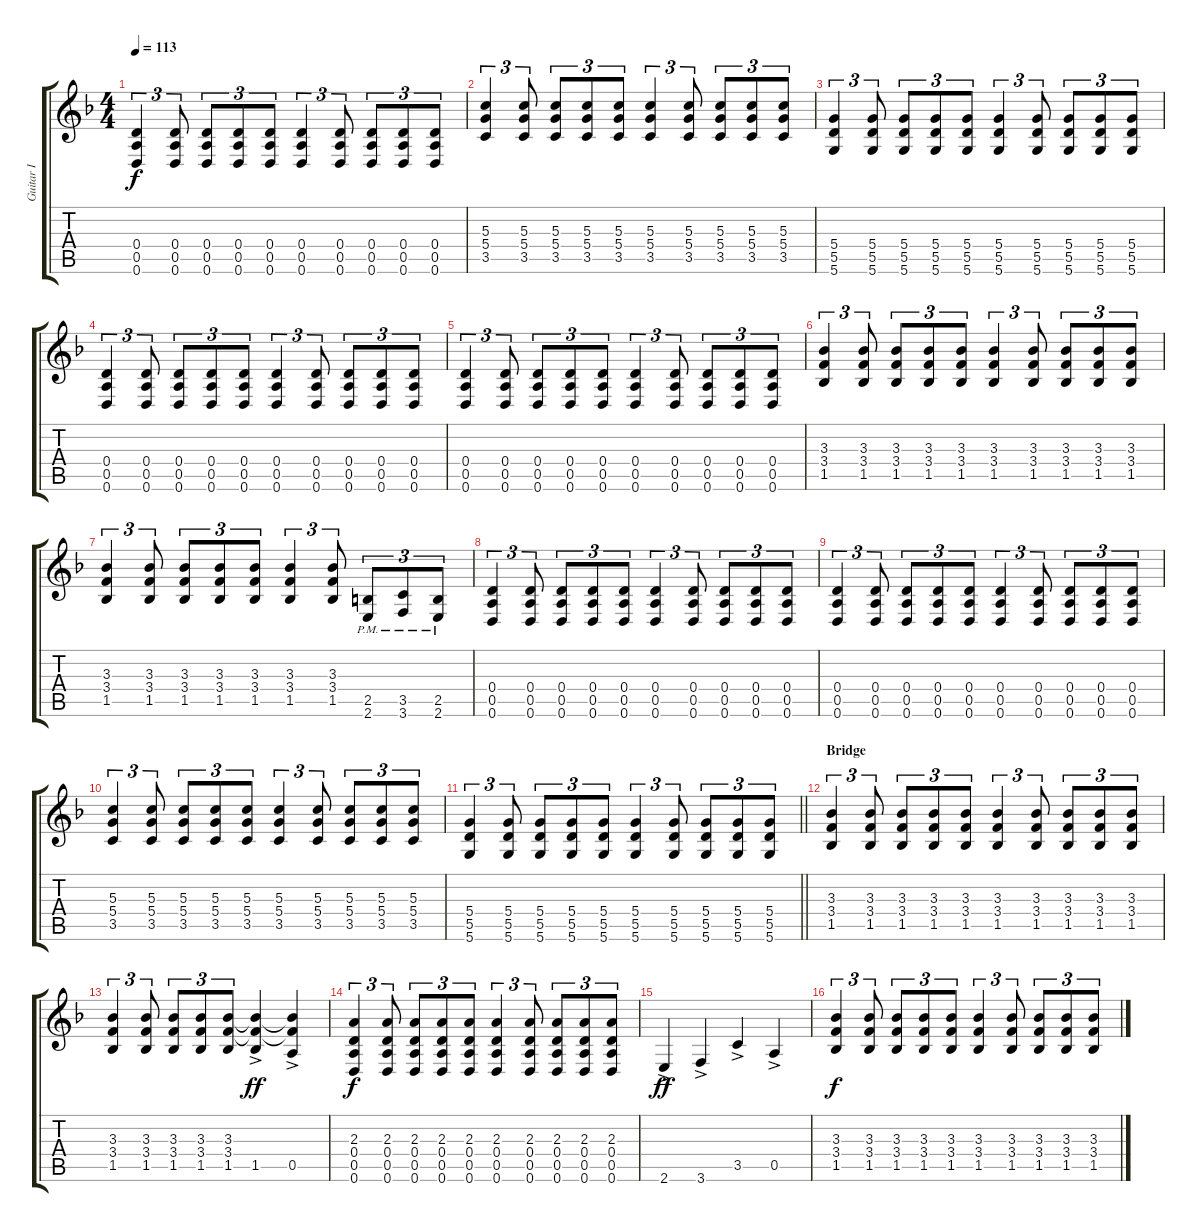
\track ("Guitar I" "Guitar I") {instrument distortionguitar}
\staff {score tabs}
\tuning (E4 B3 G3 D3 A2 D2) {hide}
\ts (4 4)
\tempo 113
\clef g2
\ks dminor
(0.4 0.5 0.6).4{tu (3 2) dy f} (0.4 0.5 0.6).8{tu (3 2)} (0.4 0.5 0.6).8{tu (3 2)} (0.4 0.5 0.6).8{tu (3 2)} (0.4 0.5 0.6).8{tu (3 2)} (0.4 0.5 0.6).4{tu (3 2)} (0.4 0.5 0.6).8{tu (3 2)} (0.4 0.5 0.6).8{tu (3 2)} (0.4 0.5 0.6).8{tu (3 2)} (0.4 0.5 0.6).8{tu (3 2)} |
(5.3 5.4 3.5).4{tu (3 2)} (5.3 5.4 3.5).8{tu (3 2)} (5.3 5.4 3.5).8{tu (3 2)} (5.3 5.4 3.5).8{tu (3 2)} (5.3 5.4 3.5).8{tu (3 2)} (5.3 5.4 3.5).4{tu (3 2)} (5.3 5.4 3.5).8{tu (3 2)} (5.3 5.4 3.5).8{tu (3 2)} (5.3 5.4 3.5).8{tu (3 2)} (5.3 5.4 3.5).8{tu (3 2)} |
(5.4 5.5 5.6).4{tu (3 2)} (5.4 5.5 5.6).8{tu (3 2)} (5.4 5.5 5.6).8{tu (3 2)} (5.4 5.5 5.6).8{tu (3 2)} (5.4 5.5 5.6).8{tu (3 2)} (5.4 5.5 5.6).4{tu (3 2)} (5.4 5.5 5.6).8{tu (3 2)} (5.4 5.5 5.6).8{tu (3 2)} (5.4 5.5 5.6).8{tu (3 2)} (5.4 5.5 5.6).8{tu (3 2)} |
(0.4 0.5 0.6).4{tu (3 2)} (0.4 0.5 0.6).8{tu (3 2)} (0.4 0.5 0.6).8{tu (3 2)} (0.4 0.5 0.6).8{tu (3 2)} (0.4 0.5 0.6).8{tu (3 2)} (0.4 0.5 0.6).4{tu (3 2)} (0.4 0.5 0.6).8{tu (3 2)} (0.4 0.5 0.6).8{tu (3 2)} (0.4 0.5 0.6).8{tu (3 2)} (0.4 0.5 0.6).8{tu (3 2)} |
(0.4 0.5 0.6).4{tu (3 2)} (0.4 0.5 0.6).8{tu (3 2)} (0.4 0.5 0.6).8{tu (3 2)} (0.4 0.5 0.6).8{tu (3 2)} (0.4 0.5 0.6).8{tu (3 2)} (0.4 0.5 0.6).4{tu (3 2)} (0.4 0.5 0.6).8{tu (3 2)} (0.4 0.5 0.6).8{tu (3 2)} (0.4 0.5 0.6).8{tu (3 2)} (0.4 0.5 0.6).8{tu (3 2)} |
(3.3 3.4 1.5).4{tu (3 2)} (3.3 3.4 1.5).8{tu (3 2)} (3.3 3.4 1.5).8{tu (3 2)} (3.3 3.4 1.5).8{tu (3 2)} (3.3 3.4 1.5).8{tu (3 2)} (3.3 3.4 1.5).4{tu (3 2)} (3.3 3.4 1.5).8{tu (3 2)} (3.3 3.4 1.5).8{tu (3 2)} (3.3 3.4 1.5).8{tu (3 2)} (3.3 3.4 1.5).8{tu (3 2)} |
(3.3 3.4 1.5).4{tu (3 2)} (3.3 3.4 1.5).8{tu (3 2)} (3.3 3.4 1.5).8{tu (3 2)} (3.3 3.4 1.5).8{tu (3 2)} (3.3 3.4 1.5).8{tu (3 2)} (3.3 3.4 1.5).4{tu (3 2)} (3.3 3.4 1.5).8{tu (3 2)} (2.5{pm} 2.6{pm}).8{tu (3 2)} (3.5{pm} 3.6{pm}).8{tu (3 2)} (2.5{pm} 2.6{pm}).8{tu (3 2)} |
(0.4 0.5 0.6).4{tu (3 2)} (0.4 0.5 0.6).8{tu (3 2)} (0.4 0.5 0.6).8{tu (3 2)} (0.4 0.5 0.6).8{tu (3 2)} (0.4 0.5 0.6).8{tu (3 2)} (0.4 0.5 0.6).4{tu (3 2)} (0.4 0.5 0.6).8{tu (3 2)} (0.4 0.5 0.6).8{tu (3 2)} (0.4 0.5 0.6).8{tu (3 2)} (0.4 0.5 0.6).8{tu (3 2)} |
(0.4 0.5 0.6).4{tu (3 2)} (0.4 0.5 0.6).8{tu (3 2)} (0.4 0.5 0.6).8{tu (3 2)} (0.4 0.5 0.6).8{tu (3 2)} (0.4 0.5 0.6).8{tu (3 2)} (0.4 0.5 0.6).4{tu (3 2)} (0.4 0.5 0.6).8{tu (3 2)} (0.4 0.5 0.6).8{tu (3 2)} (0.4 0.5 0.6).8{tu (3 2)} (0.4 0.5 0.6).8{tu (3 2)} |
(5.3 5.4 3.5).4{tu (3 2)} (5.3 5.4 3.5).8{tu (3 2)} (5.3 5.4 3.5).8{tu (3 2)} (5.3 5.4 3.5).8{tu (3 2)} (5.3 5.4 3.5).8{tu (3 2)} (5.3 5.4 3.5).4{tu (3 2)} (5.3 5.4 3.5).8{tu (3 2)} (5.3 5.4 3.5).8{tu (3 2)} (5.3 5.4 3.5).8{tu (3 2)} (5.3 5.4 3.5).8{tu (3 2)} |
\barLineRight lightlight
(5.4 5.5 5.6).4{tu (3 2)} (5.4 5.5 5.6).8{tu (3 2)} (5.4 5.5 5.6).8{tu (3 2)} (5.4 5.5 5.6).8{tu (3 2)} (5.4 5.5 5.6).8{tu (3 2)} (5.4 5.5 5.6).4{tu (3 2)} (5.4 5.5 5.6).8{tu (3 2)} (5.4 5.5 5.6).8{tu (3 2)} (5.4 5.5 5.6).8{tu (3 2)} (5.4 5.5 5.6).8{tu (3 2)} |
\section ("" "Bridge")
(3.3 3.4 1.5).4{tu (3 2)} (3.3 3.4 1.5).8{tu (3 2)} (3.3 3.4 1.5).8{tu (3 2)} (3.3 3.4 1.5).8{tu (3 2)} (3.3 3.4 1.5).8{tu (3 2)} (3.3 3.4 1.5).4{tu (3 2)} (3.3 3.4 1.5).8{tu (3 2)} (3.3 3.4 1.5).8{tu (3 2)} (3.3 3.4 1.5).8{tu (3 2)} (3.3 3.4 1.5).8{tu (3 2)} |
(3.3 3.4 1.5).4{tu (3 2)} (3.3 3.4 1.5).8{tu (3 2)} (3.3 3.4 1.5).8{tu (3 2)} (3.3 3.4 1.5).8{tu (3 2)} (3.3 3.4 1.5).8{tu (3 2)} (3.3{t} 3.4{t} 1.5{ac}).4{dy ff} (3.3{t} 3.4{t} 0.5{ac}).4 |
(2.3 0.4 0.5 0.6).4{tu (3 2) dy f} (2.3 0.4 0.5 0.6).8{tu (3 2)} (2.3 0.4 0.5 0.6).8{tu (3 2)} (2.3 0.4 0.5 0.6).8{tu (3 2)} (2.3 0.4 0.5 0.6).8{tu (3 2)} (2.3 0.4 0.5 0.6).4{tu (3 2)} (2.3 0.4 0.5 0.6).8{tu (3 2)} (2.3 0.4 0.5 0.6).8{tu (3 2)} (2.3 0.4 0.5 0.6).8{tu (3 2)} (2.3 0.4 0.5 0.6).8{tu (3 2)} |
2.6{ac}.4{dy ff} 3.6{ac}.4 3.5{ac}.4 0.5{ac}.4 |
(3.3 3.4 1.5).4{tu (3 2) dy f} (3.3 3.4 1.5).8{tu (3 2)} (3.3 3.4 1.5).8{tu (3 2)} (3.3 3.4 1.5).8{tu (3 2)} (3.3 3.4 1.5).8{tu (3 2)} (3.3 3.4 1.5).4{tu (3 2)} (3.3 3.4 1.5).8{tu (3 2)} (3.3 3.4 1.5).8{tu (3 2)} (3.3 3.4 1.5).8{tu (3 2)} (3.3 3.4 1.5).8{tu (3 2)}
